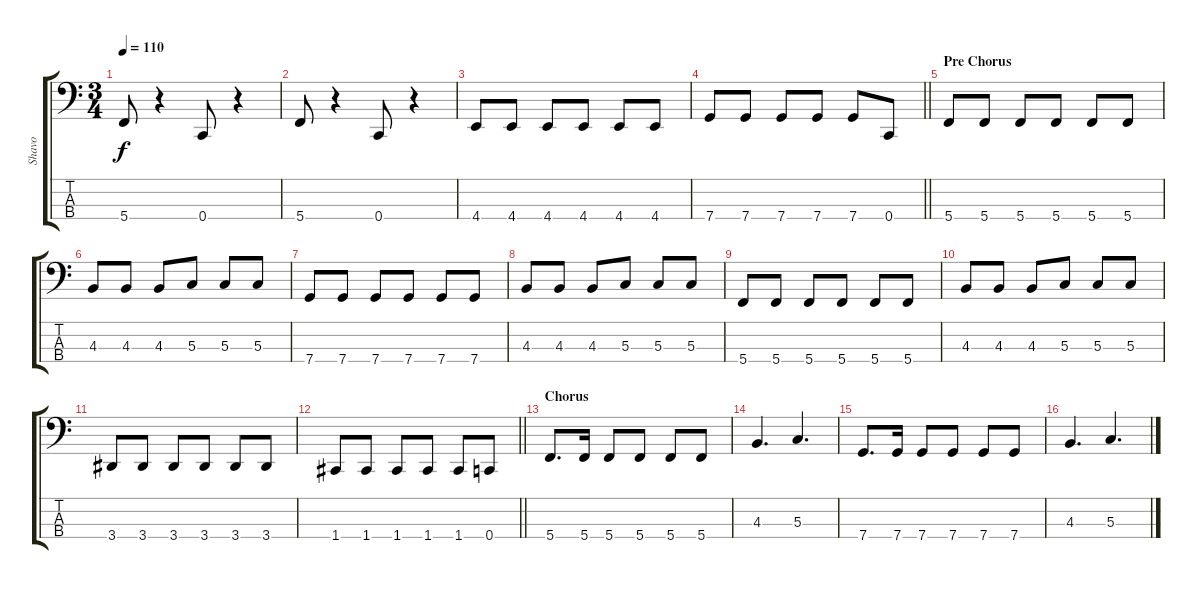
\track ("Shavo" "Shavo") {instrument electricbassfinger}
\staff {score tabs}
\tuning (F2 C2 G1 C1) {hide}
\ts (3 4)
\tempo 110
\clef f4
\ks c
5.4.8{dy f} r.4 0.4.8 r.4 |
5.4.8 r.4 0.4.8 r.4 |
4.4.8 4.4.8 4.4.8 4.4.8 4.4.8 4.4.8 |
\barLineRight lightlight
7.4.8 7.4.8 7.4.8 7.4.8 7.4.8 0.4.8 |
\section ("" "Pre Chorus")
5.4.8 5.4.8 5.4.8 5.4.8 5.4.8 5.4.8 |
4.3.8 4.3.8 4.3.8 5.3.8 5.3.8 5.3.8 |
7.4.8 7.4.8 7.4.8 7.4.8 7.4.8 7.4.8 |
4.3.8 4.3.8 4.3.8 5.3.8 5.3.8 5.3.8 |
5.4.8 5.4.8 5.4.8 5.4.8 5.4.8 5.4.8 |
4.3.8 4.3.8 4.3.8 5.3.8 5.3.8 5.3.8 |
3.4.8 3.4.8 3.4.8 3.4.8 3.4.8 3.4.8 |
\barLineRight lightlight
1.4.8 1.4.8 1.4.8 1.4.8 1.4.8 0.4.8 |
\section ("" "Chorus")
5.4.8{d} 5.4.16 5.4.8 5.4.8 5.4.8 5.4.8 |
4.3.4{d} 5.3.4{d} |
7.4.8{d} 7.4.16 7.4.8 7.4.8 7.4.8 7.4.8 |
4.3.4{d} 5.3.4{d}
